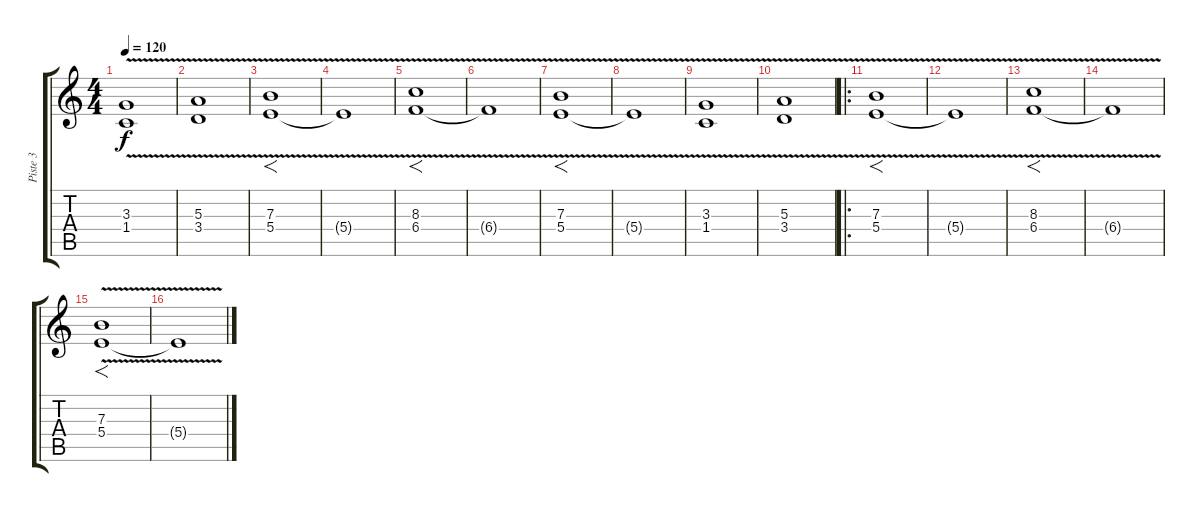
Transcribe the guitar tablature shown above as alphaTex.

\track ("Piste 3" "Piste 3") {instrument distortionguitar}
\staff {score tabs}
\tuning (Db4 Ab3 E3 B2 Gb2 Db2) {hide}
\ts (4 4)
\tempo 120
\clef g2
\ks c
(3.3 1.4{v}).1{dy f} |
(5.3 3.4{v}).1 |
(7.3 5.4{v}).1{f volume 13} |
5.4{t}.1 |
(8.3 6.4{v}).1{f} |
6.4{t}.1 |
(7.3 5.4{v}).1{f} |
5.4{t}.1 |
(3.3 1.4{v}).1 |
(5.3 3.4{v}).1 |
\ro
(7.3 5.4{v}).1{f volume 13} |
5.4{t}.1 |
(8.3 6.4{v}).1{f} |
6.4{t}.1 |
(7.3 5.4{v}).1{f} |
5.4{t}.1
